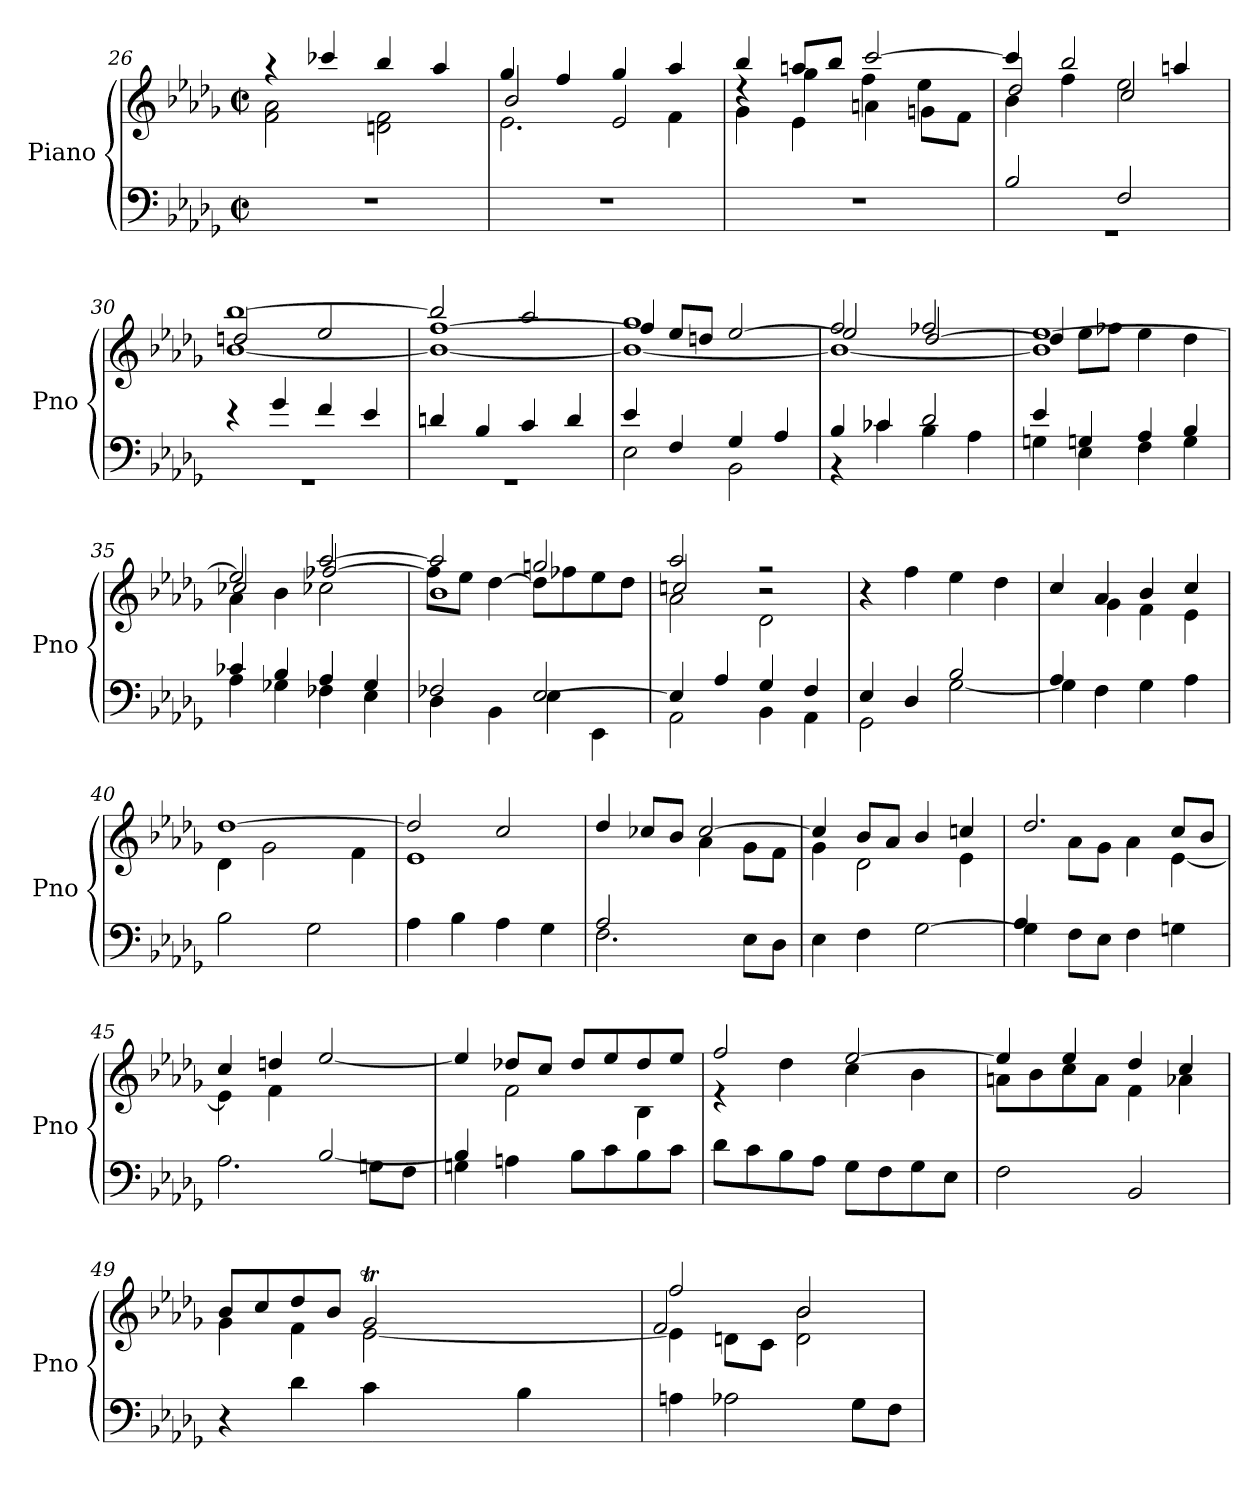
**kern	**kern
*part1	*part1
*staff2	*staff1
*I"Piano	*
*I'Pno	*
*clefF4	*clefG2
*k[b-e-a-d-g-]	*k[b-e-a-d-g-]
*D-:	*D-:
*M2/2	*M2/2
*met(c|)	*met(c|)
=26	=26
*	*^
1r	4raa	2f\ 2a-\
.	4ccc-X/	.
.	4bb-/	2dn\ 2f\
.	4aa-/	.
=27	=27	=27
*	*	*^
1r	4gg-/	2.e-\	2b-/
.	4ff/	.	.
.	4gg-/	.	2e-/
.	4aa-/	4f\	.
=28	=28	=28	=28
1r	4bb-/	4g-\	4rdd
.	8aan/L	4e-\	4gg-\
.	8bb-/J	.	.
.	[2ccc/	4an\	4ff\
.	.	8gn\L	4ee-\
.	.	8f\J	.
=29	=29	=29	=29
*^	*	*	*
1rGG	2B-/	4ccc/]	4b-\	2dd-/
.	.	2bb-/	4ff\	.
.	2F/	.	2ee-\	2cc/
.	.	4aan/	.	.
=30	=30	=30	=30	=30
1rGG	4re	[1bb-	[1b-	2ddn/
.	4g-/	.	.	.
.	4f/	.	.	2ee-/
.	4e-/	.	.	.
!!LO:PB:g=z	!!	!!
=31	=31	=31	=31	=31
1rGG	4dn/	2bb-/]	1b-_	[1ff
.	4B-/	.	.	.
.	4c/	2aa-/	.	.
.	4d/	.	.	.
=32	=32	=32	=32	=32
4e-/	2E-\	1gg-	1b-_	4ff/]
4F/	.	.	.	8ee-/L
.	.	.	.	8ddn/J
4G-/	2BB-\	.	.	[2ee-/
4A-/	.	.	.	.
=33	=33	=33	=33	=33
4B-/	4rBB	2ff/	1b-_	2ee-/]
4c-X/	4c-\	.	.	.
2d-/	4B-\	2ff-X/	.	[2dd-/
.	4A-\	.	.	.
=34	=34	=34	=34	=34
4e-/	4Gn\	[1ee-	1b-]	4dd-/]
4Gn/	4E-\	.	.	8ee-\L
.	.	.	.	8ff-X\J
4A-/	4F\	.	.	4ee-\
4B-/	4G\	.	.	4dd-\
=35	=35	=35	=35	=35
4c-X/	4A-\	2ee-/]	4a-\	2cc-X/
4B-/	4G-X\	.	4b-\	.
4A-/	4F-X\	[2aa-/	2cc-X\	[2ff-X/
4G-/	4E-\	.	.	.
=36	=36	=36	=36	=36
2F-X/	4D-\	2aa-/]	1b-	8ff-\L]
.	.	.	.	8ee-\J
.	4BB-\	.	.	[4dd-\
[2E-/	4E-\	2ggn/	.	8dd-\L]
.	.	.	.	8ff-X\
.	4EE-\	.	.	8ee-\
.	.	.	.	8dd-\J
!!LO:LB:g=z	!!	!!
=37	=37	=37	=37	=37
4E-/]	2AA-\	2aa-/	2a-\	2ccn/
4A-/	.	.	.	.
4G-/	4BB-\	2rff	2d-\	2r
4F/	4AA-\	.	.	.
*	*	*v	*v	*v
=38	=38	=38
4E-/	2GG-\	4r
4D-/	.	4ff\
2B-/	[2G-\	4ee-\
.	.	4dd-\
=39	=39	=39
*	*	*^
4A-/	4G-\]	4cc/	4ryy
4F\	2.ryy	4a-/	4g-\
4G-\	.	4b-/	4f\
4A-\	.	4cc/	4e-\
*v	*v	*	*
=40	=40	=40
2B-\	[1dd-	4d-\
.	.	2g-\
2G-\	.	.
.	.	4f\
=41	=41	=41
4A-\	2dd-/]	1e-
4B-\	.	.
4A-\	2cc/	.
4G-\	.	.
=42	=42	=42
*^	*	*
2A-/	2.F\	4dd-/	2ryy
.	.	8cc-X/L	.
.	.	8b-/J	.
2ryy	.	[2cc-/	4a-\
.	8E-\L	.	8g-\L
.	8D-\J	.	8f\J
*v	*v	*	*
=43	=43	=43
4E-\	4cc-/]	4g-\
4F\	8b-/L	2d-\
.	8a-/J	.
[2G-\	4b-/	.
.	4ccn/	4e-\
!!LO:LB:g=z	!!
=44	=44	=44
*^	*	*
4G-\]	4A-/	2.dd-/	4ryy
8F\L	2.ryy	.	8a-\L
8E-\J	.	.	8g-\J
4F\	.	.	4a-\
4Gn\	.	8cc/L	[4e-\
.	.	8b-/J	.
=45	=45	=45	=45
2.A-\	2ryy	4cc/	4e-\]
.	.	4ddn/	4f\
.	[2B-/	[2ee-/	2ryy
8Gn\L	.	.	.
8F\J	.	.	.
=46	=46	=46	=46
4Gn\	4B-/]	4ee-/]	4ryy
4An\	2.ryy	8dd-X/L	2f\
.	.	8cc/J	.
8B-\L	.	8dd-/L	.
8c\	.	8ee-/	.
8B-\	.	8dd-/	4B-\
8c\J	.	8ee-/J	.
*v	*v	*	*
=47	=47	=47
8d-\L	2ff/	4re
8c\	.	.
8B-\	.	4dd-\
8A-\J	.	.
8G-\L	[2ee-/	4cc\
8F\	.	.
8G-\	.	4b-\
8E-\J	.	.
=48	=48	=48
2F\	4ee-/]	8an\L
.	.	8b-\
.	4ee-/	8cc\
.	.	8a\J
2BB-/	4dd-/	4f\
.	4cc/	4a-X\
=49	=49	=49
*	*	*^
4r	8b-/L	4g-\	2ryy
.	8cc/	.	.
4d-\	8dd-/	4f\	.
.	8b-/J	.	.
4c\	2g-T/	[2e-\	32a-yy
.	.	.	32g-yy
.	.	.	32a-yy
.	.	.	32g-yy
.	.	.	32a-yy
.	.	.	32g-yy
.	.	.	32a-yy
.	.	.	32g-yy
4B-\	.	.	32a-yy
.	.	.	32g-yy
.	.	.	32a-yy
.	.	.	32g-yy
.	.	.	16fyy
.	.	.	16g-yy
!!LO:LB:g=z	!!	!!
=50	=50	=50	=50
4An\	2ff/	4e-\]	2f/
2A-X\	.	8dn\L	.
.	.	8c\J	.
.	2b-/	2d\	2b-\
8G-\L	.	.	.
8F\J	.	.	.
*	*v	*v	*v
=	=
*-	*-
